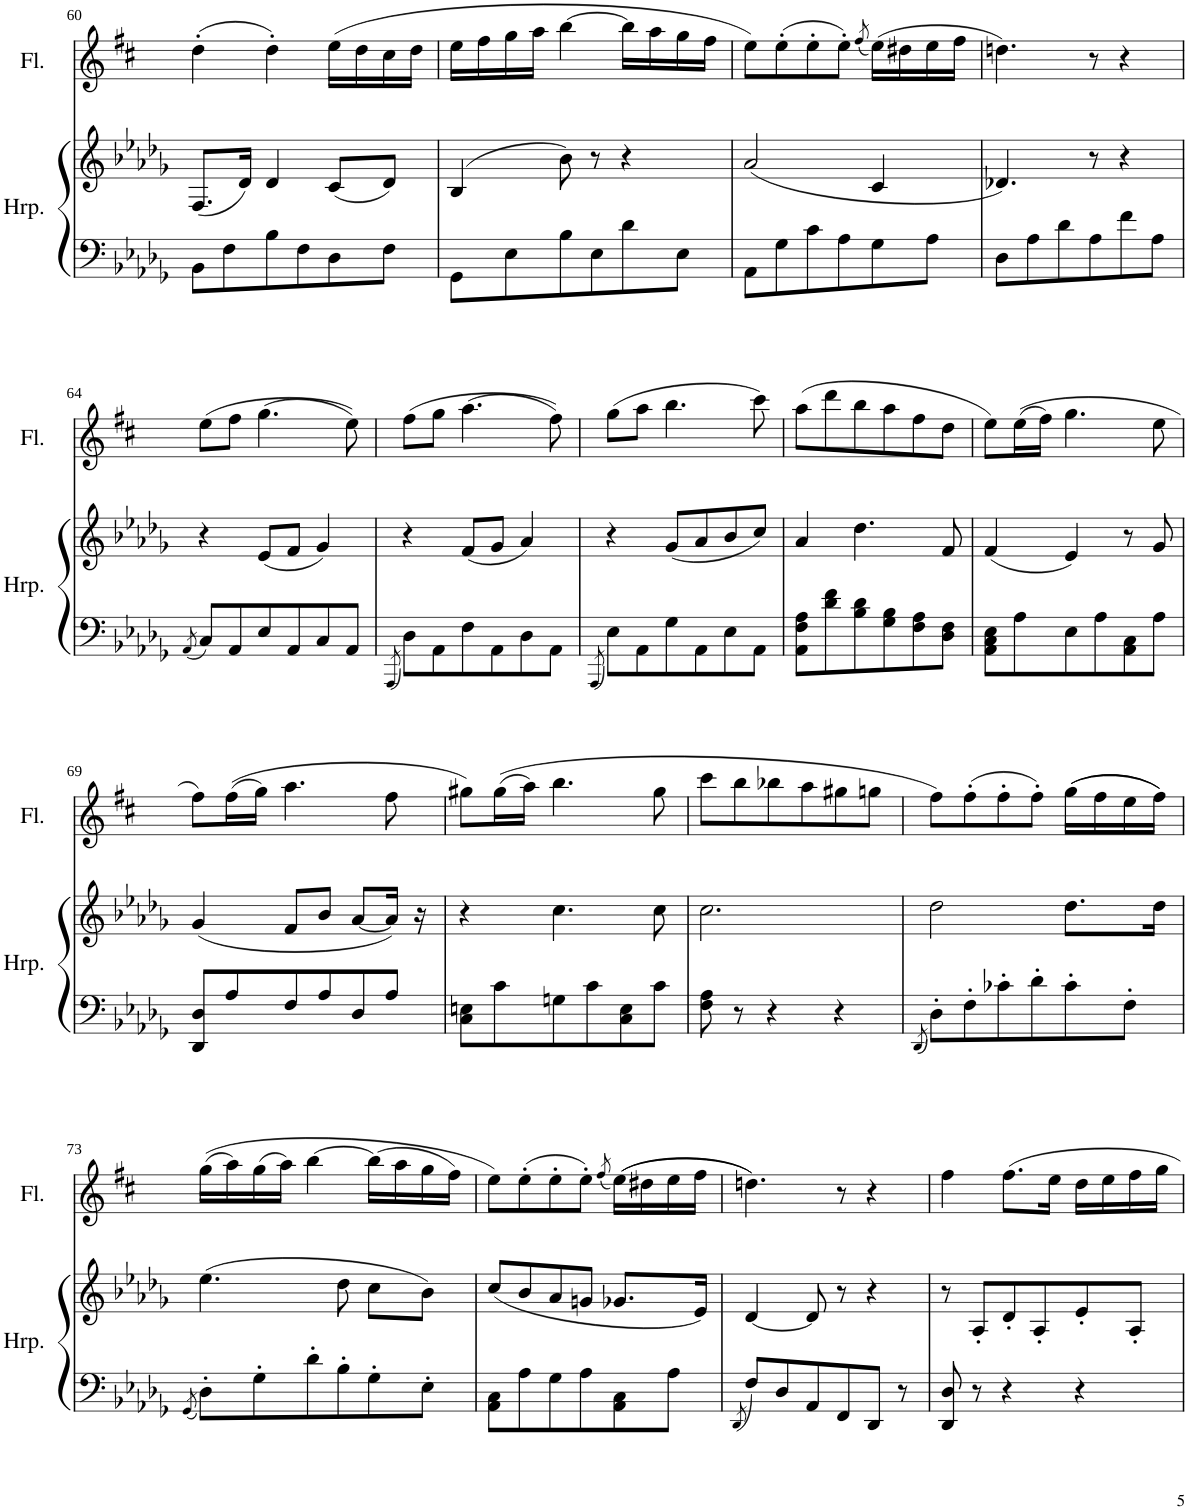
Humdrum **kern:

**kern	**kern	**kern
*part2	*part2	*part1
*staff3	*staff2	*staff1
*I"Harp	*	*I"Flute
*I'Hrp.	*	*I'Fl.
!!LO:PB:g=z
*clefF4	*clefG2	*clefG2
*	*	*Trd0c1
*k[b-e-a-d-g-]	*k[b-e-a-d-g-]	*k[f#c#]
*M3/4	*M3/4	*M3/4
=60	=60	=60
8BB-\L	(8.F/L	(4dd'\
8F\	.	.
.	16d-/Jk)	.
8B-\	4d-/	4dd'\)
8F\	.	.
8D-\	(8c/L	(16ee\LL
.	.	16dd\
8F\J	8d-/J)	16cc#\
.	.	16dd\JJ
=61	=61	=61
8GG-\L	(4B-/	16ee\LL
.	.	16ff#\
8E-\	.	16gg\
.	.	16aa\JJ
8B-\	8b-\)	[4bb\
8E-\	8r	.
8d-\	4r	16bb\LL]
.	.	16aa\
8E-\J	.	16gg\
.	.	16ff#\JJ
=62	=62	=62
8AA-\L	(2a-/	8ee\L)
8G-\	.	(8ee'\
8c\	.	8ee'\
8A-\	.	8ee'\J)
.	.	(8qff#/
8G-\	4c/	(16ee\LL)
.	.	16dd#X\
8A-\J	.	16ee\
.	.	16ff#\JJ
=63	=63	=63
8D-\L	4.d-X/)	4.ddn\)
8A-\	.	.
8d-\	.	.
8A-\	8r	8r
8f\	4r	4r
8A-\J	.	.
!!LO:LB:g=z
=64	=64	=64
8qAA-/	.	.
8C/L	4r	(8ee\L
8AA-/	.	8ff#\J
8E-/	(8e-/L	(4.gg\
8AA-/	8f/J	.
8C/	4g-/)	.
8AA-/J	.	8ee\))
=65	=65	=65
8qAAA-/	.	.
8D-\L	4r	(8ff#\L
8AA-\	.	8gg\J
8F\	(8f/L	(4.aa\
8AA-\	8g-/J	.
8D-\	4a-/)	.
8AA-\J	.	8ff#\))
=66	=66	=66
8qAAA-/	.	.
8E-\L	4r	(8gg\L
8AA-\	.	8aa\J
8G-\	(8g-/L	4.bb\
8AA-\	8a-/	.
8E-\	8b-/	.
8AA-\J	8cc/J)	8ccc#\)
=67	=67	=67
8AA-\ 8F\ 8A-\L	4a-/	(8aa\L
8d-\ 8f\	.	8ddd\
8B-\ 8d-\	4.dd-\	8bb\
8G-\ 8B-\	.	8aa\
8F\ 8A-\	.	8ff#\
8D-\ 8F\J	8f/	8dd\J
=68	=68	=68
8AA-\ 8C\ 8E-\L	(4f/	8ee\L)
8A-\	.	((16ee\L
.	.	16ff#\JJ)
8E-\	4e-/)	4.gg\
8A-\	.	.
8AA-\ 8C\	8r	.
8A-\J	8g-/	8ee\
!!LO:LB:g=z
=69	=69	=69
8DD-/ 8D-/L	(4g-/	8ff#\L)
8A-/	.	((16ff#\L
.	.	16gg\JJ)
8F/	8f/L	4.aa\
8A-/	8b-/J	.
8D-/	[8a-/L	.
8A-/J	16a-/Jk])	8ff#\
.	16r	.
=70	=70	=70
8C\ 8En\L	4r	8gg#X\L)
8c\	.	((16gg#\L
.	.	16aa\JJ)
8Gn\	4.cc\	4.bb\
8c\	.	.
8C\ 8E\	.	.
8c\J	8cc\	8gg#\
=71	=71	=71
8F\ 8A-\	2.cc\	8ccc#\L
8r	.	8bb\
4r	.	8bb-X\
.	.	8aa\
4r	.	8gg#X\
.	.	8ggn\J
=72	=72	=72
8qDD-/	.	.
8D-'\L	2dd-\	8ff#\L)
8F'\	.	(8ff#'\
8c-X'\	.	8ff#'\
8d-'\	.	8ff#'\J)
8c-'\	8.dd-\L	((16gg\LL
.	.	16ff#\
8F'\J	.	16ee\
.	16dd-\Jk	16ff#\JJ))
!!LO:LB:g=z
=73	=73	=73
8qGG-/	.	.
8D-'\L	(4.ee-\	((16gg\LL
.	.	16aa\)
8G-'\	.	(16gg\
.	.	16aa\JJ)
8d-'\	.	[4bb\
8B-'\	8dd-\	.
8G-'\	8cc\L	(16bb\LL]
.	.	16aa\
8E-'\J	8b-\J)	16gg\
.	.	16ff#\JJ)
=74	=74	=74
8AA-\ 8C\L	(8cc/L	8ee\L)
8A-\	8b-/	(8ee'\
8G-\	8a-/	8ee'\
8A-\	8gn/J	8ee'\J)
.	.	(8qff#/
8AA-\ 8C\	8.g-X/L	((16ee\LL)
.	.	16dd#X\
8A-\J	.	16ee\
.	16e-/Jk)	16ff#\JJ
=75	=75	=75
8qDD-/	.	.
8F/L	[4d-/	4.ddn\))
8D-/	.	.
8AA-/	8d-/]	.
8FF/	8r	8r
8DD-/J	4r	4r
8r	.	.
=76	=76	=76
8DD-/ 8D-/	8r	4ff#\
8r	8A-'/L	.
4r	8d-'/	8.ff#\L
.	8A-'/	.
.	.	16ee\Jk
4r	8e-'/	16dd\LL
.	.	16ee\
.	8A-'/J	16ff#\
.	.	16gg\JJ
=	=	=
*-	*-	*-
